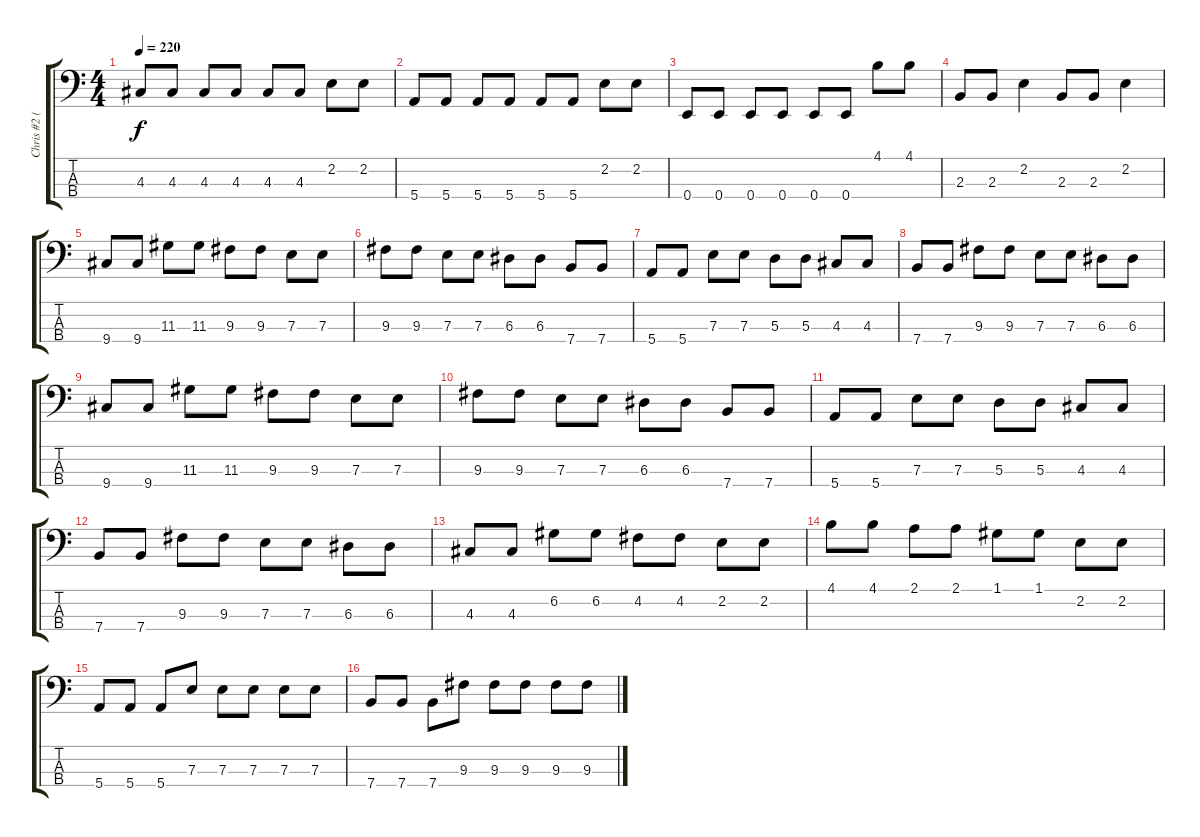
\track ("Chris #2 (Bass / Vocals)" "Chris #2 (") {instrument electricbassfinger}
\staff {score tabs}
\tuning (G2 D2 A1 E1) {hide}
\ts (4 4)
\tempo 220
\clef f4
\ks c
4.3.8{dy f} 4.3.8 4.3.8 4.3.8 4.3.8 4.3.8 2.2.8 2.2.8 |
5.4.8 5.4.8 5.4.8 5.4.8 5.4.8 5.4.8 2.2.8 2.2.8 |
0.4.8 0.4.8 0.4.8 0.4.8 0.4.8 0.4.8 4.1.8 4.1.8 |
2.3.8 2.3.8 2.2.4 2.3.8 2.3.8 2.2.4 |
9.4.8 9.4.8 11.3.8 11.3.8 9.3.8 9.3.8 7.3.8 7.3.8 |
9.3.8 9.3.8 7.3.8 7.3.8 6.3.8 6.3.8 7.4.8 7.4.8 |
5.4.8 5.4.8 7.3.8 7.3.8 5.3.8 5.3.8 4.3.8 4.3.8 |
7.4.8 7.4.8 9.3.8 9.3.8 7.3.8 7.3.8 6.3.8 6.3.8 |
9.4.8 9.4.8 11.3.8 11.3.8 9.3.8 9.3.8 7.3.8 7.3.8 |
9.3.8 9.3.8 7.3.8 7.3.8 6.3.8 6.3.8 7.4.8 7.4.8 |
5.4.8 5.4.8 7.3.8 7.3.8 5.3.8 5.3.8 4.3.8 4.3.8 |
7.4.8 7.4.8 9.3.8 9.3.8 7.3.8 7.3.8 6.3.8 6.3.8 |
4.3.8 4.3.8 6.2.8 6.2.8 4.2.8 4.2.8 2.2.8 2.2.8 |
4.1.8 4.1.8 2.1.8 2.1.8 1.1.8 1.1.8 2.2.8 2.2.8 |
5.4.8 5.4.8 5.4.8 7.3.8 7.3.8 7.3.8 7.3.8 7.3.8 |
7.4.8 7.4.8 7.4.8 9.3.8 9.3.8 9.3.8 9.3.8 9.3.8
